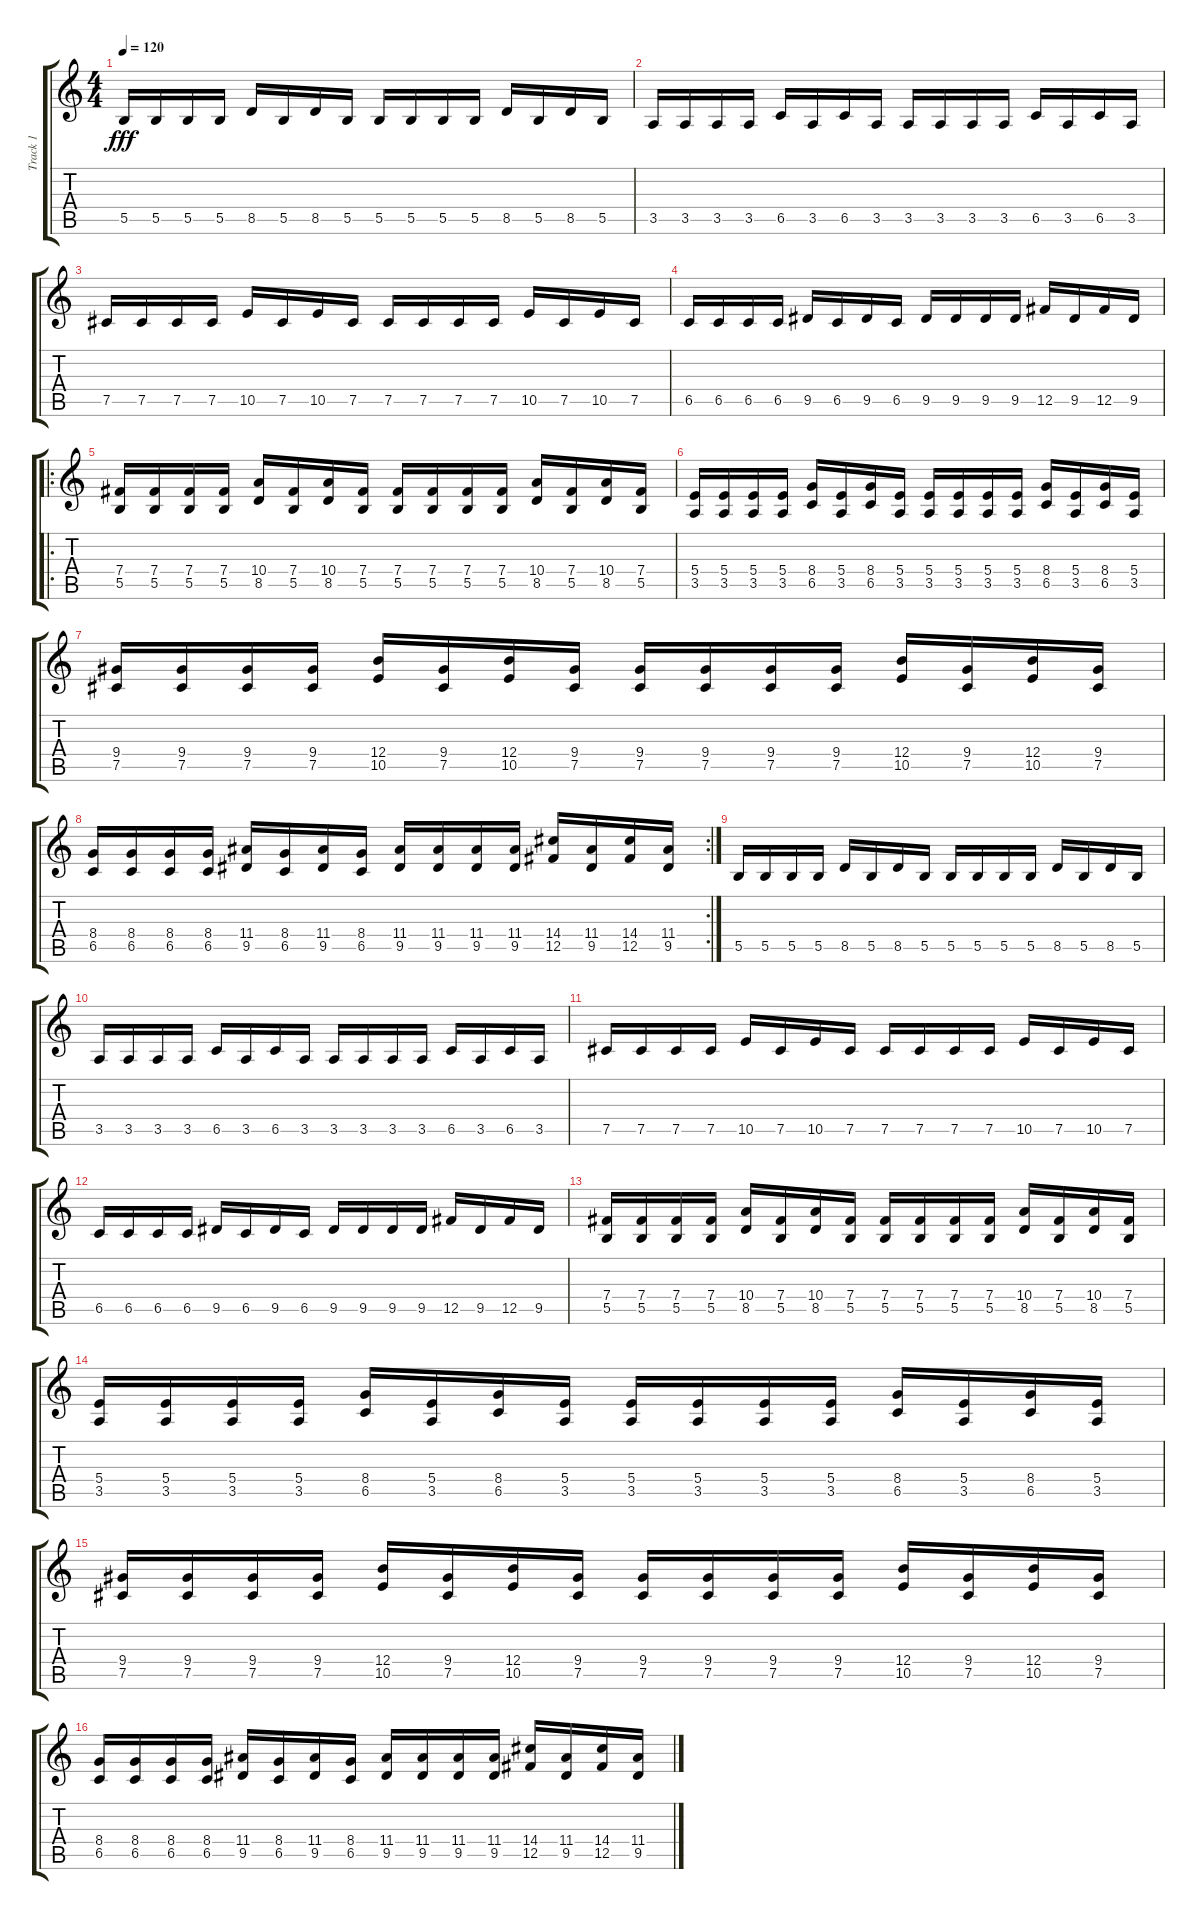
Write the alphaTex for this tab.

\track ("Track 1" "Track 1") {instrument distortionguitar}
\staff {score tabs}
\tuning (Db4 Ab3 E3 B2 Gb2 Db2) {hide}
\ts (4 4)
\tempo 120
\clef g2
\ks c
5.5.16{dy fff} 5.5.16 5.5.16 5.5.16 8.5.16 5.5.16 8.5.16 5.5.16 5.5.16 5.5.16 5.5.16 5.5.16 8.5.16 5.5.16 8.5.16 5.5.16 |
3.5.16 3.5.16 3.5.16 3.5.16 6.5.16 3.5.16 6.5.16 3.5.16 3.5.16 3.5.16 3.5.16 3.5.16 6.5.16 3.5.16 6.5.16 3.5.16 |
7.5.16 7.5.16 7.5.16 7.5.16 10.5.16 7.5.16 10.5.16 7.5.16 7.5.16 7.5.16 7.5.16 7.5.16 10.5.16 7.5.16 10.5.16 7.5.16 |
6.5.16 6.5.16 6.5.16 6.5.16 9.5.16 6.5.16 9.5.16 6.5.16 9.5.16 9.5.16 9.5.16 9.5.16 12.5.16 9.5.16 12.5.16 9.5.16 |
\ro
(7.4 5.5).16 (7.4 5.5).16 (7.4 5.5).16 (7.4 5.5).16 (10.4 8.5).16 (7.4 5.5).16 (10.4 8.5).16 (7.4 5.5).16 (7.4 5.5).16 (7.4 5.5).16 (7.4 5.5).16 (7.4 5.5).16 (10.4 8.5).16 (7.4 5.5).16 (10.4 8.5).16 (7.4 5.5).16 |
(5.4 3.5).16 (5.4 3.5).16 (5.4 3.5).16 (5.4 3.5).16 (8.4 6.5).16 (5.4 3.5).16 (8.4 6.5).16 (5.4 3.5).16 (5.4 3.5).16 (5.4 3.5).16 (5.4 3.5).16 (5.4 3.5).16 (8.4 6.5).16 (5.4 3.5).16 (8.4 6.5).16 (5.4 3.5).16 |
(9.4 7.5).16 (9.4 7.5).16 (9.4 7.5).16 (9.4 7.5).16 (12.4 10.5).16 (9.4 7.5).16 (12.4 10.5).16 (9.4 7.5).16 (9.4 7.5).16 (9.4 7.5).16 (9.4 7.5).16 (9.4 7.5).16 (12.4 10.5).16 (9.4 7.5).16 (12.4 10.5).16 (9.4 7.5).16 |
\rc 2
(8.4 6.5).16 (8.4 6.5).16 (8.4 6.5).16 (8.4 6.5).16 (11.4 9.5).16 (8.4 6.5).16 (11.4 9.5).16 (8.4 6.5).16 (11.4 9.5).16 (11.4 9.5).16 (11.4 9.5).16 (11.4 9.5).16 (14.4 12.5).16 (11.4 9.5).16 (14.4 12.5).16 (11.4 9.5).16 |
5.5.16 5.5.16 5.5.16 5.5.16 8.5.16 5.5.16 8.5.16 5.5.16 5.5.16 5.5.16 5.5.16 5.5.16 8.5.16 5.5.16 8.5.16 5.5.16 |
3.5.16 3.5.16 3.5.16 3.5.16 6.5.16 3.5.16 6.5.16 3.5.16 3.5.16 3.5.16 3.5.16 3.5.16 6.5.16 3.5.16 6.5.16 3.5.16 |
7.5.16 7.5.16 7.5.16 7.5.16 10.5.16 7.5.16 10.5.16 7.5.16 7.5.16 7.5.16 7.5.16 7.5.16 10.5.16 7.5.16 10.5.16 7.5.16 |
6.5.16 6.5.16 6.5.16 6.5.16 9.5.16 6.5.16 9.5.16 6.5.16 9.5.16 9.5.16 9.5.16 9.5.16 12.5.16 9.5.16 12.5.16 9.5.16 |
(7.4 5.5).16 (7.4 5.5).16 (7.4 5.5).16 (7.4 5.5).16 (10.4 8.5).16 (7.4 5.5).16 (10.4 8.5).16 (7.4 5.5).16 (7.4 5.5).16 (7.4 5.5).16 (7.4 5.5).16 (7.4 5.5).16 (10.4 8.5).16 (7.4 5.5).16 (10.4 8.5).16 (7.4 5.5).16 |
(5.4 3.5).16 (5.4 3.5).16 (5.4 3.5).16 (5.4 3.5).16 (8.4 6.5).16 (5.4 3.5).16 (8.4 6.5).16 (5.4 3.5).16 (5.4 3.5).16 (5.4 3.5).16 (5.4 3.5).16 (5.4 3.5).16 (8.4 6.5).16 (5.4 3.5).16 (8.4 6.5).16 (5.4 3.5).16 |
(9.4 7.5).16 (9.4 7.5).16 (9.4 7.5).16 (9.4 7.5).16 (12.4 10.5).16 (9.4 7.5).16 (12.4 10.5).16 (9.4 7.5).16 (9.4 7.5).16 (9.4 7.5).16 (9.4 7.5).16 (9.4 7.5).16 (12.4 10.5).16 (9.4 7.5).16 (12.4 10.5).16 (9.4 7.5).16 |
(8.4 6.5).16 (8.4 6.5).16 (8.4 6.5).16 (8.4 6.5).16 (11.4 9.5).16 (8.4 6.5).16 (11.4 9.5).16 (8.4 6.5).16 (11.4 9.5).16 (11.4 9.5).16 (11.4 9.5).16 (11.4 9.5).16 (14.4 12.5).16 (11.4 9.5).16 (14.4 12.5).16 (11.4 9.5).16
